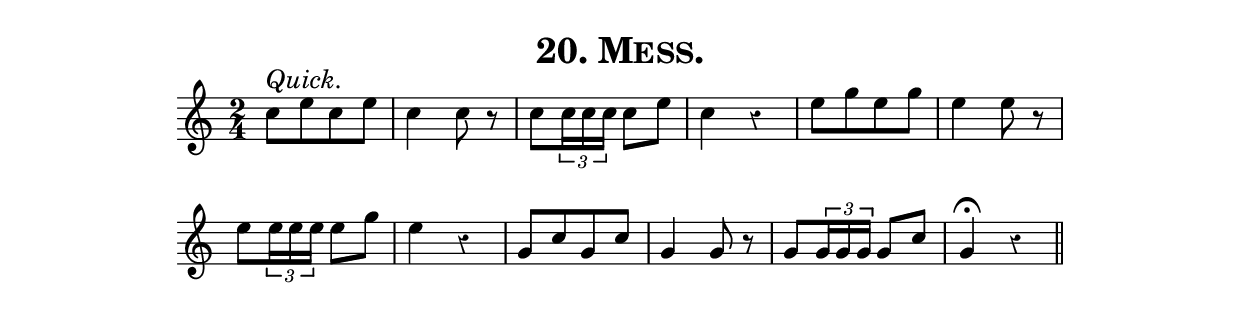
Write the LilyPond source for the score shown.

\version "2.8"
\paper{ line-width=15\cm indent=0\mm }

\header{ tagline="" title=\markup \smallCaps "20. Mess." }

tempomark = s1*0^\markup { \large { \italic Quick. } }

\score {
 \new Staff \relative c'' {
  \set Staff.midiInstrument = #"trumpet"
  \set Score.barNumberVisibility = ##f
  \override Voice.Rest #'style = #'classical
  \clef treble
  \key c \major
  \autoBeamOff
  \time 2/4
  \tempomark 

  c8[ e c e] |
  c4 c8 r |
  c8[ \times 2/3 { c16 c c] } c8[ e] |
  c4 r |

  e8[ g e g] |
  e4 e8 r |
  e8[ \times 2/3 { e16 e e] } e8[ g] |
  e4 r |

  g,8[ c g c] |
  g4 g8 r |
  g8[ \times 2/3 { g16 g g] } g8[ c] |
  g4 \fermata r \bar "||"

 }
 \layout { }
 \midi { \tempo 4=120 }
}
